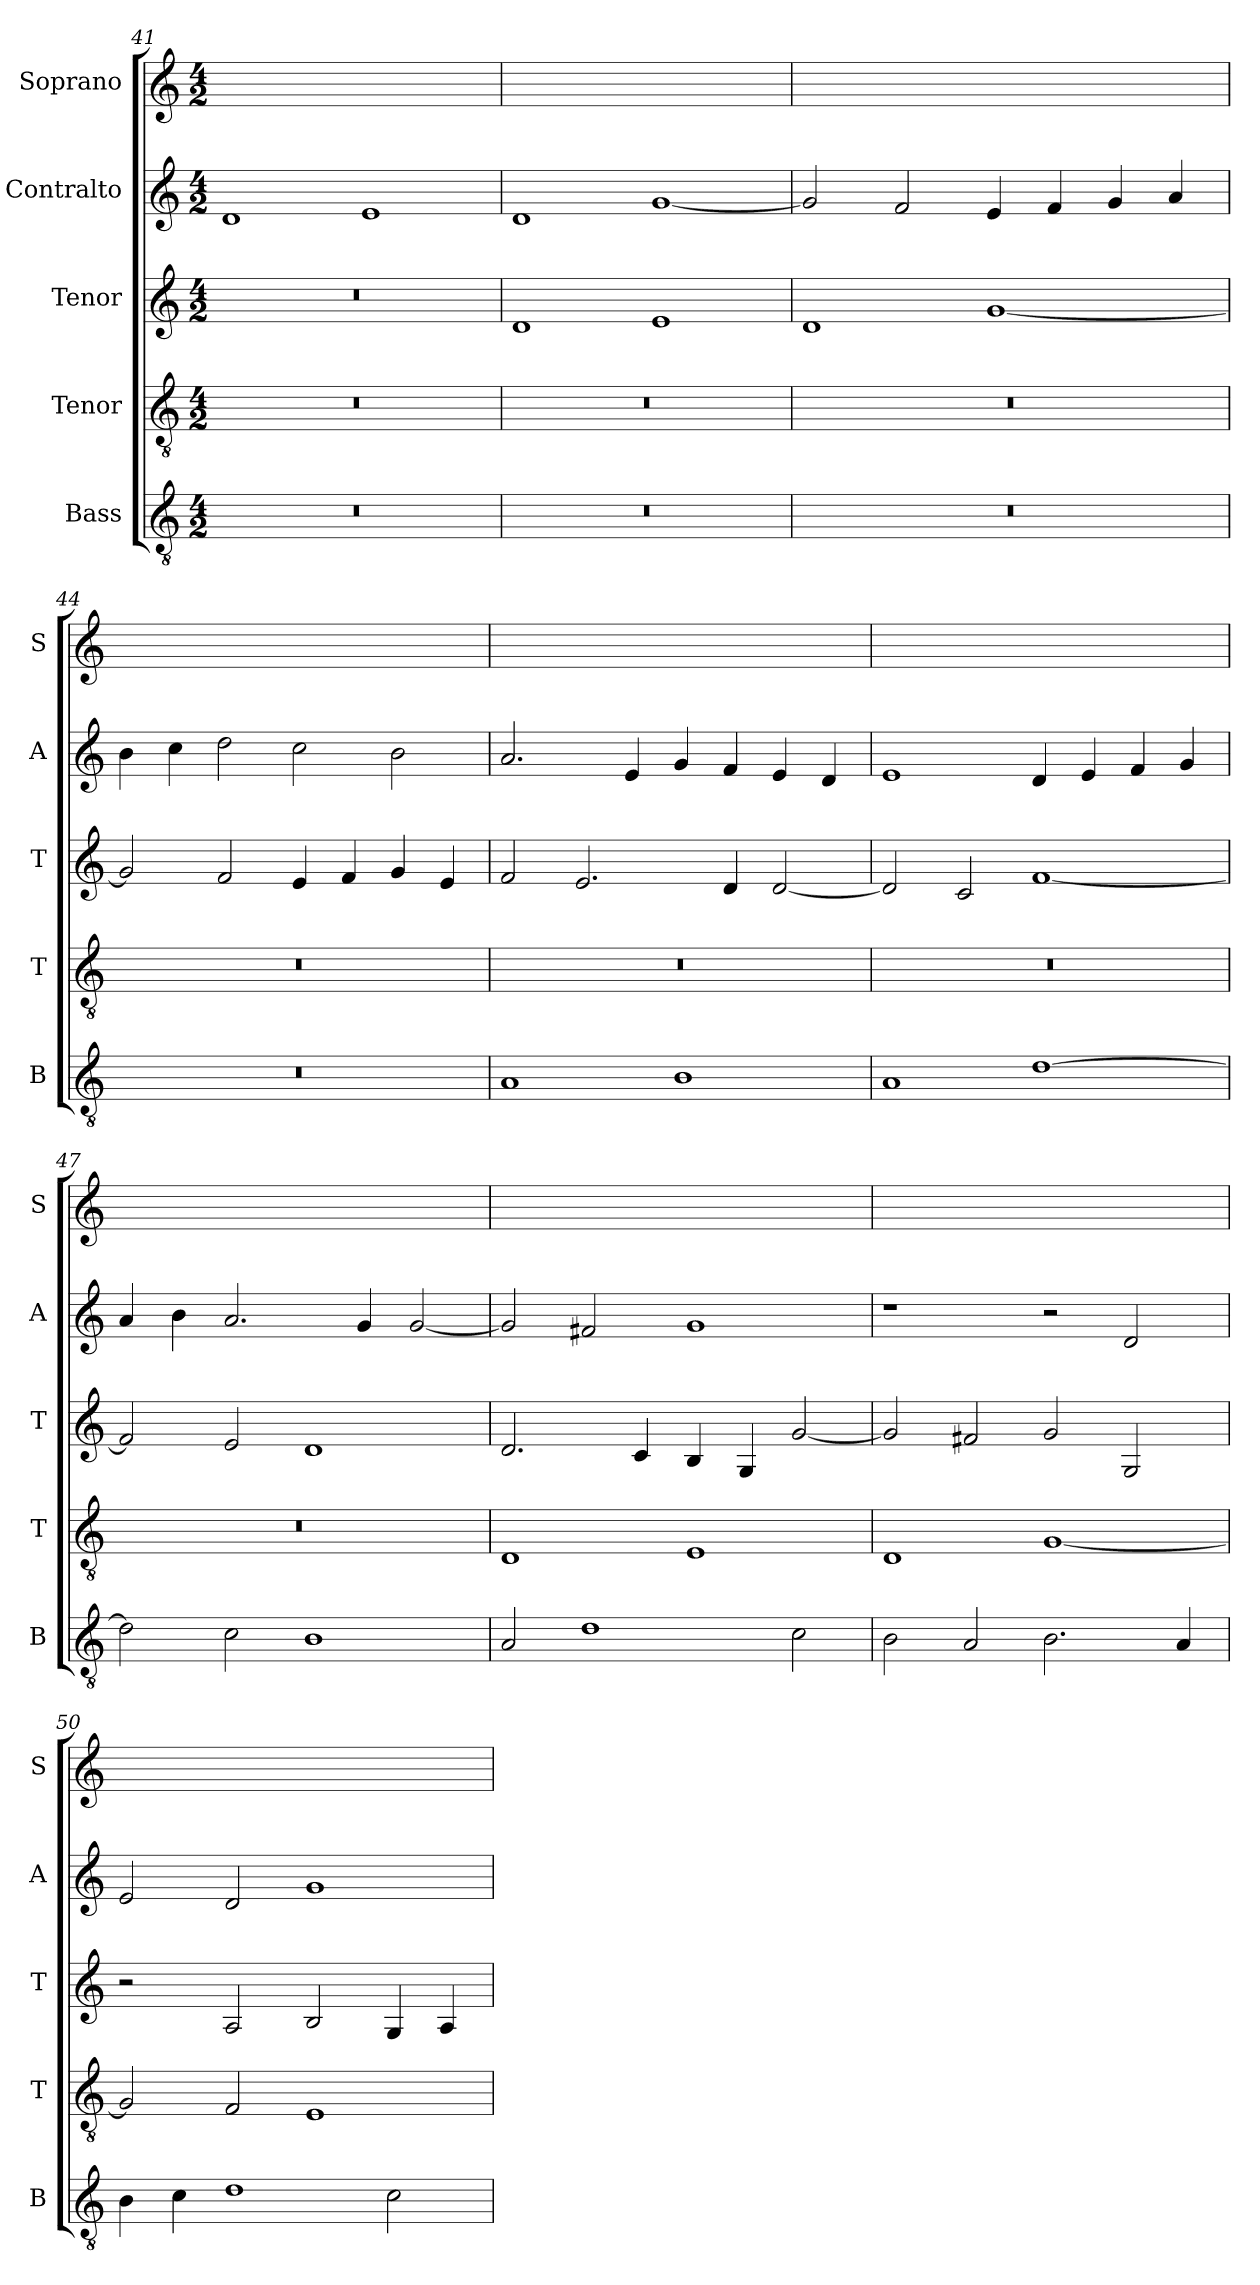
**kern	**kern	**kern	**kern	**kern
*part5	*part4	*part3	*part2	*part1
*staff5	*staff4	*staff3	*staff2	*staff1
*I"Bass	*I"Tenor	*I"Tenor	*I"Contralto	*I"Soprano
*I'B	*I'T	*I'T	*I'A	*I'S
*clefGv2	*clefGv2	*clefG2	*clefG2	*clefG2
*k[]	*k[]	*k[]	*k[]	*k[]
*D:dor	*D:dor	*D:dor	*D:dor	*D:dor
*M4/2	*M4/2	*M4/2	*M4/2	*M4/2
=41	=41	=41	=41	=41
0r	0r	0r	1d	0ryy
.	.	.	1e	.
=42	=42	=42	=42	=42
0r	0r	1d	1d	0ryy
.	.	1e	[1g	.
=43	=43	=43	=43	=43
0r	0r	1d	2g]	0ryy
.	.	.	2f	.
.	.	[1g	4e	.
.	.	.	4f	.
.	.	.	4g	.
.	.	.	4a	.
=44	=44	=44	=44	=44
0r	0r	2g]	4b	0ryy
.	.	.	4cc	.
.	.	2f	2dd	.
.	.	4e	2cc	.
.	.	4f	.	.
.	.	4g	2b	.
.	.	4e	.	.
=45	=45	=45	=45	=45
1A	0r	2f	2.a	0ryy
.	.	2.e	.	.
.	.	.	4e	.
1B	.	.	4g	.
.	.	4d	4f	.
.	.	[2d	4e	.
.	.	.	4d	.
=46	=46	=46	=46	=46
1A	0r	2d]	1e	0ryy
.	.	2c	.	.
[1d	.	[1f	4d	.
.	.	.	4e	.
.	.	.	4f	.
.	.	.	4g	.
=47	=47	=47	=47	=47
2d]	0r	2f]	4a	0ryy
.	.	.	4b	.
2c	.	2e	2.a	.
1B	.	1d	.	.
.	.	.	4g	.
.	.	.	[2g	.
=48	=48	=48	=48	=48
2A	1D	2.d	2g]	0ryy
1d	.	.	2f#X	.
.	.	4c	.	.
.	1E	4B	1g	.
.	.	4G	.	.
2c	.	[2g	.	.
=49	=49	=49	=49	=49
2B	1D	2g]	1r	0ryy
2A	.	2f#X	.	.
2.B	[1G	2g	2r	.
.	.	2G	2d	.
4A	.	.	.	.
=50	=50	=50	=50	=50
4B	2G]	2r	2e	0ryy
4c	.	.	.	.
1d	2F	2A	2d	.
.	1E	2B	1g	.
2c	.	4G	.	.
.	.	4A	.	.
=	=	=	=	=
*-	*-	*-	*-	*-
